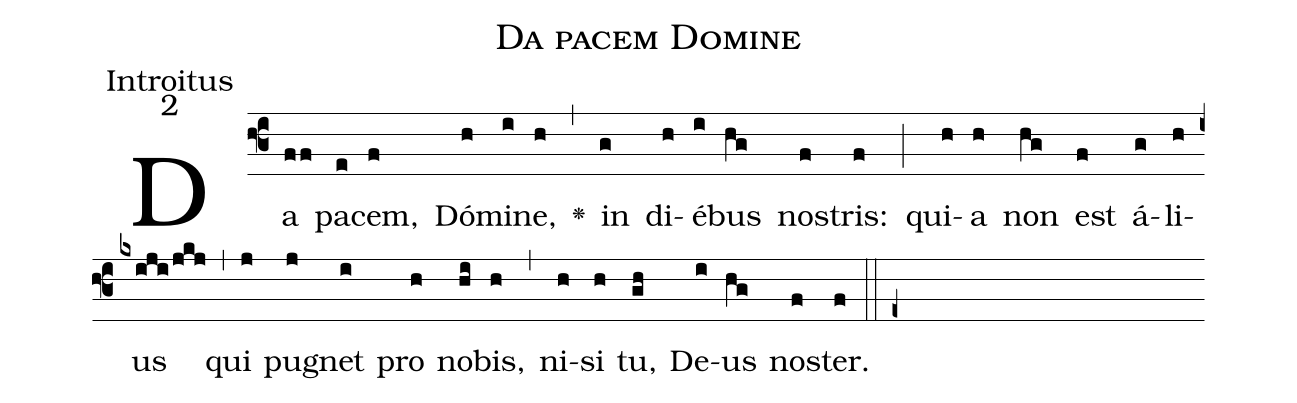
name:Da pacem Domine;
office-part:Introitus;
mode:2;
%%
(f3)
Da(ff) pa(e)cem,(f) Dó(h)mi(i)ne,(h) <v>\greheightstar</v>(,) in(g) di(h)é(i)bus(hg) nos(f)tris:(f) (;) qui(h)a(h) non(hg) est(f) á(g)li(h)us(kxiji/jkj) (,) qui(j) pu(j)gnet(i) pro(h) no(hi)bis,(h) (,) ni(h)si(h) tu,(gh) De(i)us(hg) nos(f)ter.(f) (::e+)
